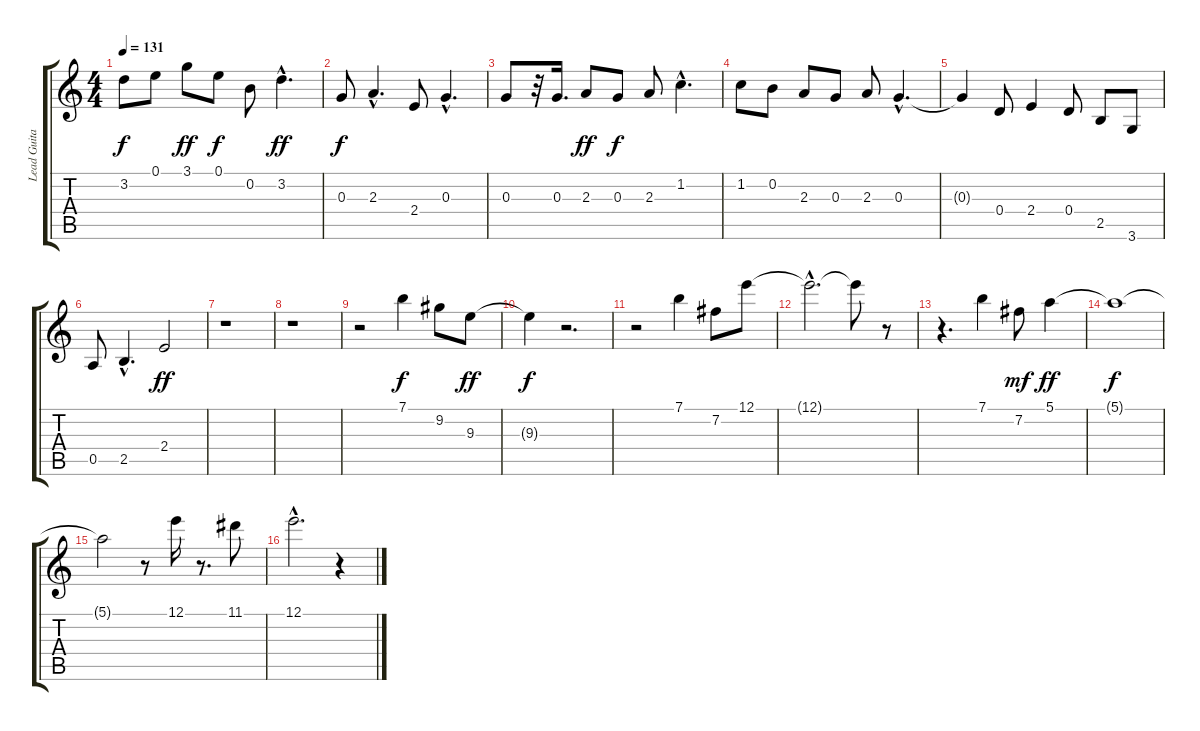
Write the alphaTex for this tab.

\track ("Lead Guitar" "Lead Guita") {instrument distortionguitar}
\staff {score tabs}
\tuning (E4 B3 G3 D3 A2 E2) {hide}
\ts (4 4)
\tempo 131
\clef g2
\ks c
3.2.8{dy f} 0.1.8 3.1.8{dy ff} 0.1.8{dy f} 0.2.8 3.2{hac}.4{d dy ff} |
0.3.8{dy f} 2.3{hac}.4{d} 2.4.8 0.3{hac}.4{d} |
0.3.8 r.32 0.3.16{d} 2.3.8{dy ff} 0.3.8{dy f} 2.3.8 1.2{hac}.4{d} |
1.2.8 0.2.8 2.3.8 0.3.8 2.3.8 0.3{hac}.4{d} |
0.3{t}.4 0.4.8 2.4.4 0.4.8 2.5.8 3.6.8 |
0.5.8 2.5{hac}.4{d} 2.4.2{dy ff} |
r.1 |
r.1 |
r.2 7.1.4{dy f} 9.2.8 9.3.8{dy ff} |
9.3{t}.4{dy f} r.2{d} |
r.2 7.1.4 7.2.8 12.1.8 |
12.1{hac t}.2{d} 12.1{t}.8 r.8 |
r.4{d} 7.1.4 7.2.8{dy mf} 5.1.4{dy ff} |
5.1{t}.1{dy f} |
5.1{t}.2 r.8 12.1.16 r.8{d} 11.1.8 |
12.1{hac}.2{d} r.4
